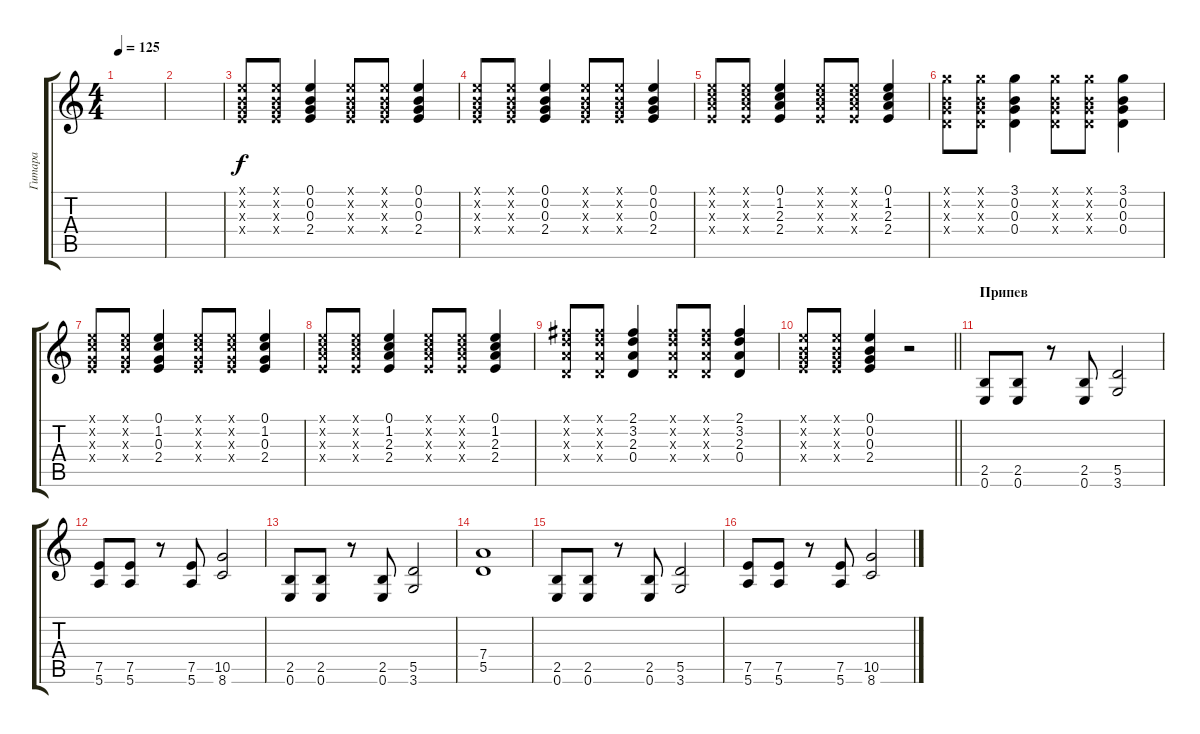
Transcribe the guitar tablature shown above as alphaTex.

\track ("Гитара" "Гитара") {instrument distortionguitar}
\staff {score tabs}
\tuning (E4 B3 G3 D3 A2 E2) {hide}
\ts (4 4)
\tempo 125
\clef g2
\ks c
|
|
(0.1{x} 0.2{x} 0.3{x} 2.4{x}).8 (0.1{x} 0.2{x} 0.3{x} 2.4{x}).8 (0.1 0.2 0.3 2.4).4 (0.1{x} 0.2{x} 0.3{x} 2.4{x}).8 (0.1{x} 0.2{x} 0.3{x} 2.4{x}).8 (0.1 0.2 0.3 2.4).4 |
(0.1{x} 0.2{x} 0.3{x} 2.4{x}).8 (0.1{x} 0.2{x} 0.3{x} 2.4{x}).8 (0.1 0.2 0.3 2.4).4 (0.1{x} 0.2{x} 0.3{x} 2.4{x}).8 (0.1{x} 0.2{x} 0.3{x} 2.4{x}).8 (0.1 0.2 0.3 2.4).4 |
(0.1{x} 1.2{x} 2.3{x} 2.4{x}).8 (0.1{x} 1.2{x} 2.3{x} 2.4{x}).8 (0.1 1.2 2.3 2.4).4 (0.1{x} 1.2{x} 2.3{x} 2.4{x}).8 (0.1{x} 1.2{x} 2.3{x} 2.4{x}).8 (0.1 1.2 2.3 2.4).4 |
(3.1{x} 0.2{x} 0.3{x} 0.4{x}).8 (3.1{x} 0.2{x} 0.3{x} 0.4{x}).8 (3.1 0.2 0.3 0.4).4 (3.1{x} 0.2{x} 0.3{x} 0.4{x}).8 (3.1{x} 0.2{x} 0.3{x} 0.4{x}).8 (3.1 0.2 0.3 0.4).4 |
(0.1{x} 1.2{x} 0.3{x} 2.4{x}).8 (0.1{x} 1.2{x} 0.3{x} 2.4{x}).8 (0.1 1.2 0.3 2.4).4 (0.1{x} 1.2{x} 0.3{x} 2.4{x}).8 (0.1{x} 1.2{x} 0.3{x} 2.4{x}).8 (0.1 1.2 0.3 2.4).4 |
(0.1{x} 1.2{x} 2.3{x} 2.4{x}).8 (0.1{x} 1.2{x} 2.3{x} 2.4{x}).8 (0.1 1.2 2.3 2.4).4 (0.1{x} 1.2{x} 2.3{x} 2.4{x}).8 (0.1{x} 1.2{x} 2.3{x} 2.4{x}).8 (0.1 1.2 2.3 2.4).4 |
(2.1{x} 3.2{x} 2.3{x} 0.4{x}).8 (2.1{x} 3.2{x} 2.3{x} 0.4{x}).8 (2.1 3.2 2.3 0.4).4 (2.1{x} 3.2{x} 2.3{x} 0.4{x}).8 (2.1{x} 3.2{x} 2.3{x} 0.4{x}).8 (2.1 3.2 2.3 0.4).4 |
\barLineRight lightlight
(0.1{x} 0.2{x} 0.3{x} 2.4{x}).8 (0.1{x} 0.2{x} 0.3{x} 2.4{x}).8 (0.1 0.2 0.3 2.4).4 r.2 |
\section ("" "Припев")
(2.5 0.6).8{volume 13 instrument distortionguitar} (2.5 0.6).8 r.8 (2.5 0.6).8 (5.5 3.6).2 |
(7.5 5.6).8 (7.5 5.6).8 r.8 (7.5 5.6).8 (10.5 8.6).2 |
(2.5 0.6).8 (2.5 0.6).8 r.8 (2.5 0.6).8 (5.5 3.6).2 |
(7.4 5.5).1 |
(2.5 0.6).8 (2.5 0.6).8 r.8 (2.5 0.6).8 (5.5 3.6).2 |
(7.5 5.6).8 (7.5 5.6).8 r.8 (7.5 5.6).8 (10.5 8.6).2
